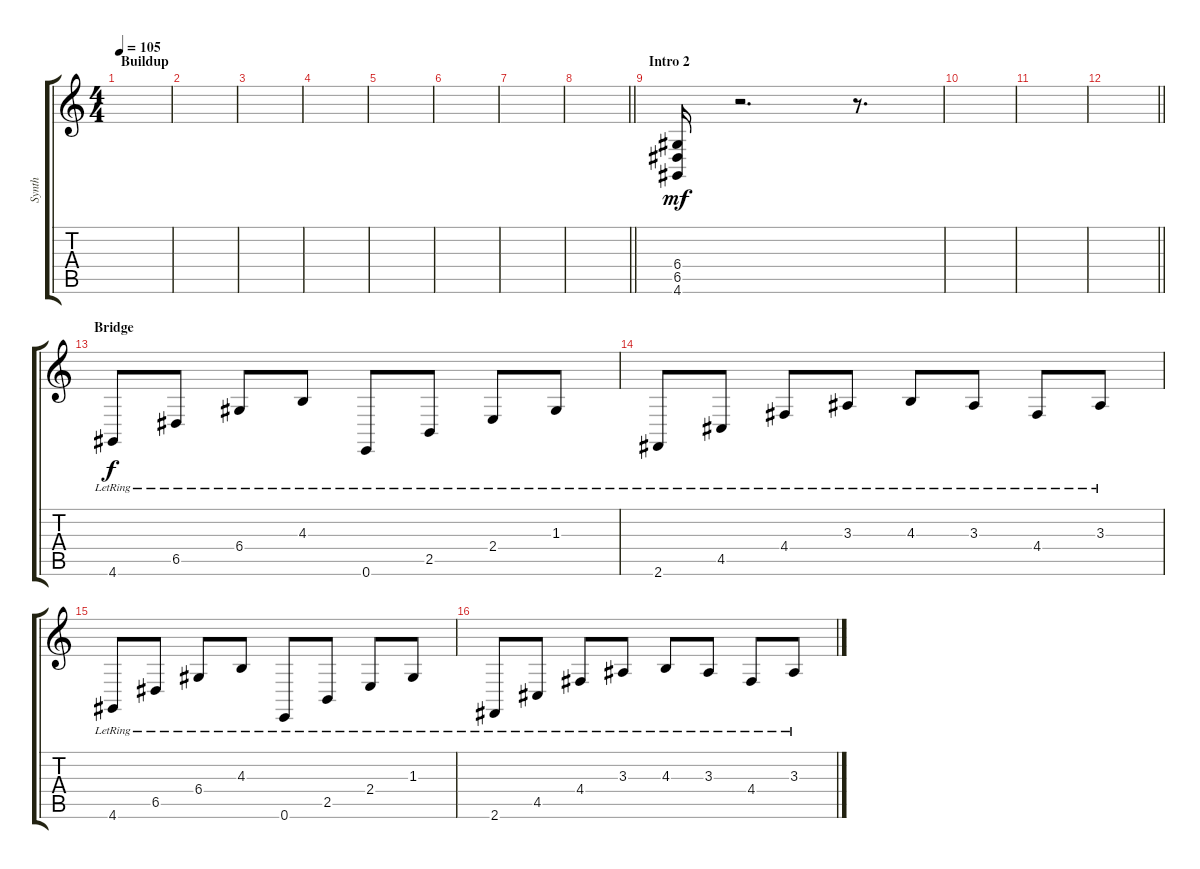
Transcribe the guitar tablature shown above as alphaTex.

\track ("Synth" "Synth") {instrument tremolostrings}
\staff {score tabs}
\tuning (E4 B3 G3 D3 A2 E2) {hide}
\ts (4 4)
\section ("" "Buildup")
\tempo 105
\clef g2
\ks c
|
|
|
|
|
|
|
\barLineRight lightlight
|
\section ("" "Intro 2")
(6.4 6.5 4.6).16{dy mf volume 14 instrument orchestrahit} r.2{d} r.8{d} |
|
|
\barLineRight lightlight
|
\section ("" "Bridge")
4.6{lr}.8{dy f volume 11 instrument orchestralharp} 6.5{lr}.8 6.4{lr}.8 4.3{lr}.8 0.6{lr}.8 2.5{lr}.8 2.4{lr}.8 1.3{lr}.8 |
2.6{lr}.8 4.5{lr}.8 4.4{lr}.8 3.3{lr}.8 4.3{lr}.8 3.3{lr}.8 4.4{lr}.8 3.3{lr}.8 |
4.6{lr}.8{instrument orchestralharp} 6.5{lr}.8 6.4{lr}.8 4.3{lr}.8 0.6{lr}.8 2.5{lr}.8 2.4{lr}.8 1.3{lr}.8 |
2.6{lr}.8 4.5{lr}.8 4.4{lr}.8 3.3{lr}.8 4.3{lr}.8 3.3{lr}.8 4.4{lr}.8 3.3{lr}.8
